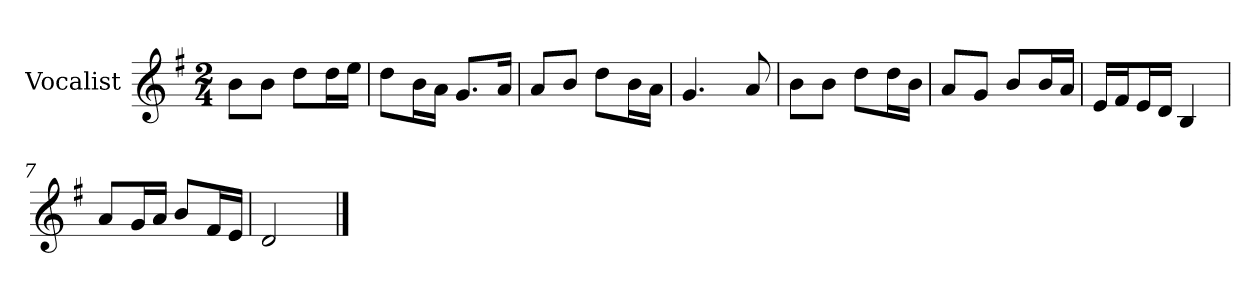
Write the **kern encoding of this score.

**kern
*part1
*staff1
*I"Vocalist
*k[f#]
*G:
*M2/4
=
8bL
8bJ
8ddL
16ddL
16eeJJ
=1
8ddL
16bL
16aJJ
8.gL
16aJk
=2
8aL
8bJ
8ddL
16bL
16aJJ
=3
4.g
8a
=4
8bL
8bJ
8ddL
16ddL
16bJJ
=5
8aL
8gJ
8bL
16bL
16aJJ
=6
16eLL
16f#J
16eL
16dJJ
4B
=7
8aL
16gL
16aJJ
8bL
16f#L
16eJJ
=8
2d
==
*-
